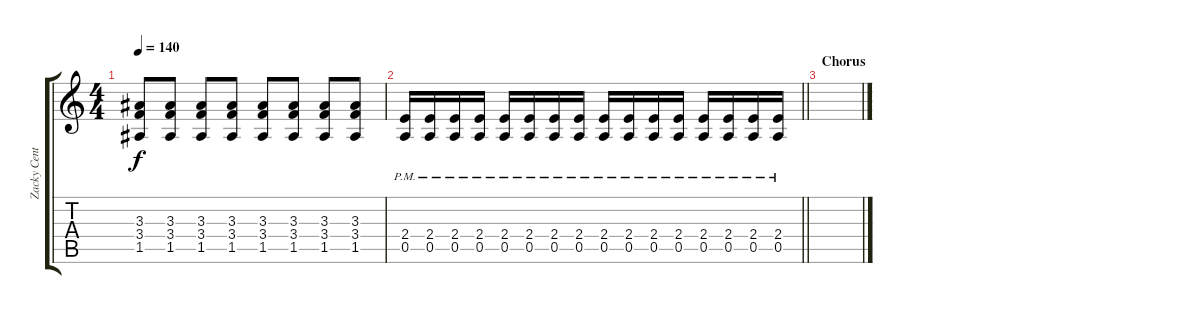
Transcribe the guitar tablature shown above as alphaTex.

\track ("Zacky Center" "Zacky Cent") {instrument distortionguitar}
\staff {score tabs}
\tuning (E4 B3 G3 D3 A2 D2) {hide}
\ts (4 4)
\tempo 140
\clef g2
\ks c
(3.3 3.4 1.5).8{dy f} (3.3 3.4 1.5).8 (3.3 3.4 1.5).8 (3.3 3.4 1.5).8 (3.3 3.4 1.5).8 (3.3 3.4 1.5).8 (3.3 3.4 1.5).8 (3.3 3.4 1.5).8 |
\barLineRight lightlight
(2.4{pm} 0.5{pm}).16 (2.4{pm} 0.5{pm}).16 (2.4{pm} 0.5{pm}).16 (2.4{pm} 0.5{pm}).16 (2.4{pm} 0.5{pm}).16 (2.4{pm} 0.5{pm}).16 (2.4{pm} 0.5{pm}).16 (2.4{pm} 0.5{pm}).16 (2.4{pm} 0.5{pm}).16 (2.4{pm} 0.5{pm}).16 (2.4{pm} 0.5{pm}).16 (2.4{pm} 0.5{pm}).16 (2.4{pm} 0.5{pm}).16 (2.4{pm} 0.5{pm}).16 (2.4{pm} 0.5{pm}).16 (2.4{pm} 0.5{pm}).16 |
\section ("" "Chorus")
